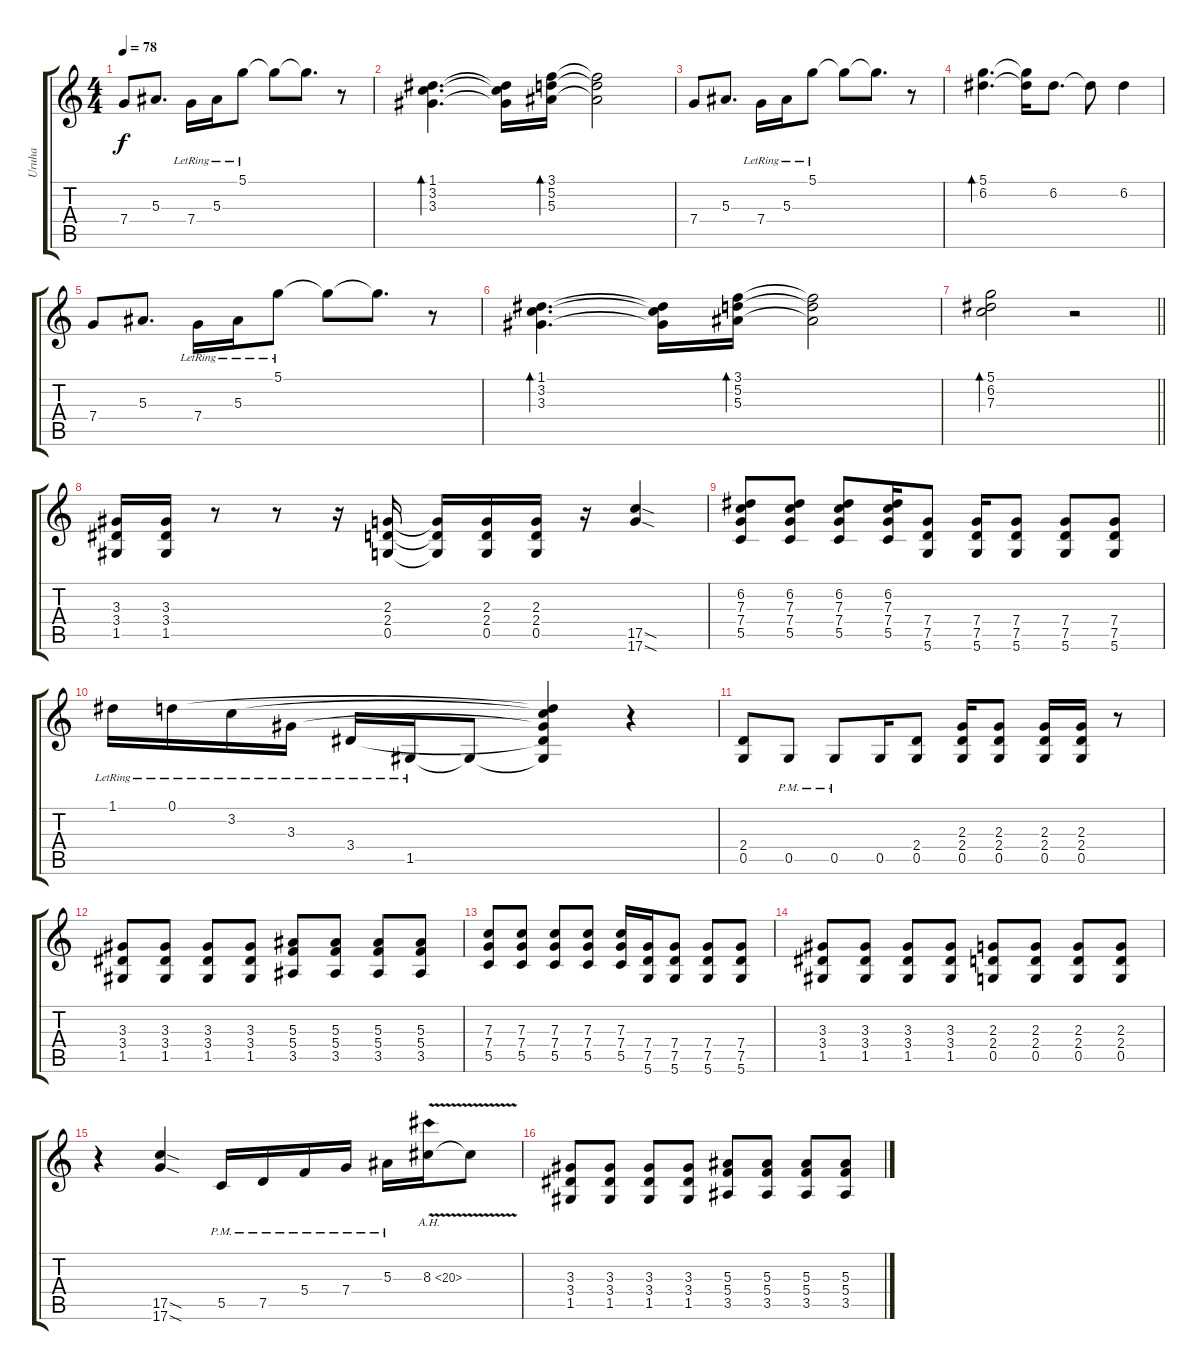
\track ("Uruha" "Uruha") {instrument overdrivenguitar}
\staff {score tabs}
\tuning (D4 A3 F3 C3 G2 D2) {hide}
\ts (4 4)
\tempo 78
\clef g2
\ks c
7.4.8{dy f} 5.3.8{d} 7.4{lr}.16 5.3{lr}.16 5.1{lr}.8 5.1{t}.8 5.1{t}.8{d} r.8 |
(1.1 3.2 3.3).4{d bd 120} (1.1{t} 3.2{t} 3.3{t}).16 (3.1 5.2 5.3).16{bd 240} (3.1{t} 5.2{t} 5.3{t}).2 |
7.4.8 5.3.8{d} 7.4{lr}.16 5.3{lr}.16 5.1{lr}.8 5.1{t}.8 5.1{t}.8{d} r.8 |
(5.1 6.2).4{d bd 240} (5.1{t} 6.2{t}).16 6.2.8{d} 6.2{t}.8 6.2.4 |
7.4.8 5.3.8{d} 7.4{lr}.16 5.3{lr}.16 5.1{lr}.8 5.1{t}.8 5.1{t}.8{d} r.8 |
(1.1 3.2 3.3).4{d bd 120} (1.1{t} 3.2{t} 3.3{t}).16 (3.1 5.2 5.3).16{bd 240} (3.1{t} 5.2{t} 5.3{t}).2 |
\barLineRight lightlight
(5.1 6.2 7.3).2{bd 240} r.2 |
(3.3 3.4 1.5).16{instrument overdrivenguitar} (3.3 3.4 1.5).16 r.8 r.8 r.16 (2.3 2.4 0.5).16 (2.3{t} 2.4{t} 0.5{t}).16 (2.3 2.4 0.5).16 (2.3 2.4 0.5).16 r.16 (17.5{sod} 17.6{sod}).4 |
(6.2 7.3 7.4 5.5).8 (6.2 7.3 7.4 5.5).8 (6.2 7.3 7.4 5.5).8 (6.2 7.3 7.4 5.5).16 (7.4 7.5 5.6).8 (7.4 7.5 5.6).16 (7.4 7.5 5.6).8 (7.4 7.5 5.6).8 (7.4 7.5 5.6).8 |
1.1{lr}.16 0.1{lr}.16 3.2{lr}.16 3.3{lr}.16 3.4{lr}.16 1.5{lr}.16 1.5{t}.8 (0.1{t} 3.2{t} 3.3{t} 3.4{t} 1.5{t}).4 r.4 |
(2.4 0.5).8 0.5{pm}.8 0.5{pm}.8 0.5.16 (2.4 0.5).8 (2.3 2.4 0.5).16 (2.3 2.4 0.5).8 (2.3 2.4 0.5).16 (2.3 2.4 0.5).16 r.8 |
(3.3 3.4 1.5).8 (3.3 3.4 1.5).8 (3.3 3.4 1.5).8 (3.3 3.4 1.5).8 (5.3 5.4 3.5).8 (5.3 5.4 3.5).8 (5.3 5.4 3.5).8 (5.3 5.4 3.5).8 |
(7.3 7.4 5.5).8 (7.3 7.4 5.5).8 (7.3 7.4 5.5).8 (7.3 7.4 5.5).8 (7.3 7.4 5.5).16 (7.4 7.5 5.6).16 (7.4 7.5 5.6).8 (7.4 7.5 5.6).8 (7.4 7.5 5.6).8 |
(3.3 3.4 1.5).8 (3.3 3.4 1.5).8 (3.3 3.4 1.5).8 (3.3 3.4 1.5).8 (2.3 2.4 0.5).8 (2.3 2.4 0.5).8 (2.3 2.4 0.5).8 (2.3 2.4 0.5).8 |
r.4 (17.5{sod} 17.6{sod}).4 5.5{pm}.16 7.5{pm}.16 5.4{pm}.16 7.4{pm}.16 5.3{pm}.16 8.3{ah 12 v}.16 8.3{t}.8 |
(3.3 3.4 1.5).8 (3.3 3.4 1.5).8 (3.3 3.4 1.5).8 (3.3 3.4 1.5).8 (5.3 5.4 3.5).8 (5.3 5.4 3.5).8 (5.3 5.4 3.5).8 (5.3 5.4 3.5).8
